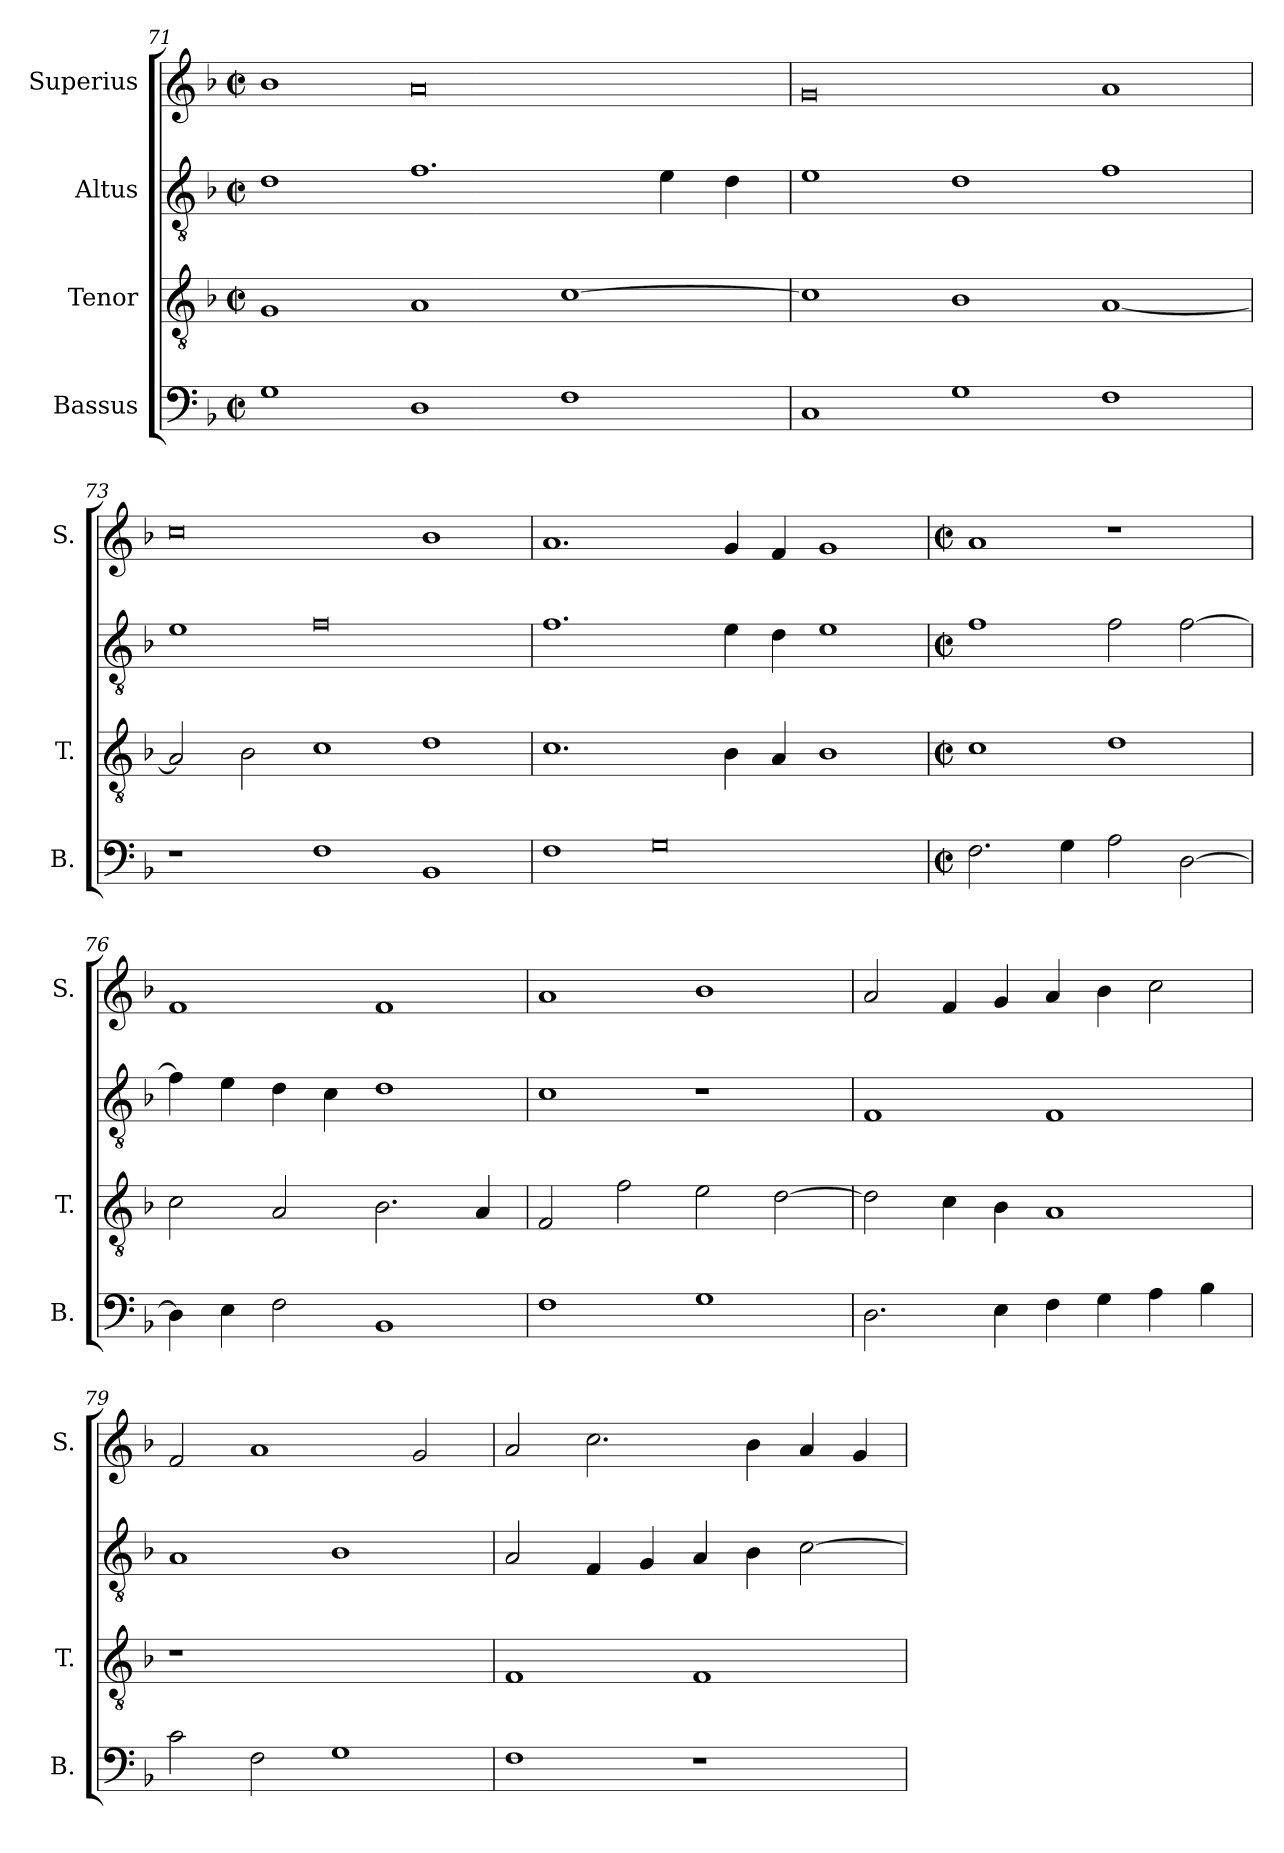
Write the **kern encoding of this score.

**kern	**kern	**kern	**kern
*part4	*part3	*part2	*part1
*staff4	*staff3	*staff2	*staff1
*I"Bassus	*I"Tenor	*I"Altus	*I"Superius
*I'B.	*I'T.	*	*I'S.
*clefF4	*clefGv2	*clefGv2	*clefG2
*	*ITrd7c12	*ITrd7c12	*
*k[b-]	*k[b-]	*k[b-]	*k[b-]
*F:	*F:	*F:	*F:
*M2/2	*M2/2	*M2/2	*M2/2
*met(c|)	*met(c|)	*met(c|)	*met(c|)
=71	=71	=71	=71
1Gi	1GGi	1Di	1b-i
1Di	1AAi	1.Fi	0ai
1Fi	[>1Ci	.	.
.	.	4Ei\	.
.	.	4Di\	.
!!LO:LB:g=z
=72	=72	=72	=72
1Ci	1Ci]	1Ei	0gi
1Gi	1BB-i	1Di	.
1Fi	[<1AAi	1Fi	1ai
=73	=73	=73	=73
1r	2AAi/]	1Ei	0cci
.	2BB-i\	.	.
1Fi	1Ci	0Fi	.
1BB-i	1Di	.	1b-i
=74	=74	=74	=74
1Fi	1.Ci	1.Fi	1.ai
0Gi	.	.	.
.	4BB-i\	4Ei\	4gi/
.	4AAi/	4Di\	4fi/
.	1BB-i	1Ei	1gi
=75	=75	=75	=75
*M2/2	*M2/2	*M2/2	*M2/2
*met(c|)	*met(c|)	*met(c|)	*met(c|)
2.Fi\	1Ci	1Fi	1ai
4Gi\	.	.	.
2Ai\	1Di	2Fi\	1r
[>2Di\	.	[>2Fi\	.
!!LO:PB:g=z
=76	=76	=76	=76
4Di\]	2Ci\	4Fi\]	1fi
4Ei\	.	4Ei\	.
2Fi\	2AAi/	4Di\	.
.	.	4Ci\	.
1BB-i	2.BB-i\	1Di	1fi
.	4AAi/	.	.
=77	=77	=77	=77
1Fi	2FFi/	1Ci	1ai
.	2Fi\	.	.
1Gi	2Ei\	1r	1b-i
.	[>2Di\	.	.
=78	=78	=78	=78
2.Di\	2Di\]	1FFi	2ai/
.	4Ci\	.	4fi/
4Ei\	4BB-i\	.	4gi/
4Fi\	1AAi	1FFi	4ai/
4Gi\	.	.	4b-i\
4Ai\	.	.	2cci\
4B-i\	.	.	.
=79	=79	=79	=79
!	!LO:N:vis=1	!	!
2ci\	1r	1AAi	2fi/
2Fi\	.	.	1ai
1Gi	1ryy	1BB-i	.
.	.	.	2gi/
=80	=80	=80	=80
1Fi	1FFi	2AAi/	2ai/
.	.	4FFi/	2.cci\
.	.	4GGi/	.
1r	1FFi	4AAi/	.
.	.	4BB-i\	4b-i\
.	.	[>2Ci\	4ai/
.	.	.	4gi/
=	=	=	=
*-	*-	*-	*-
